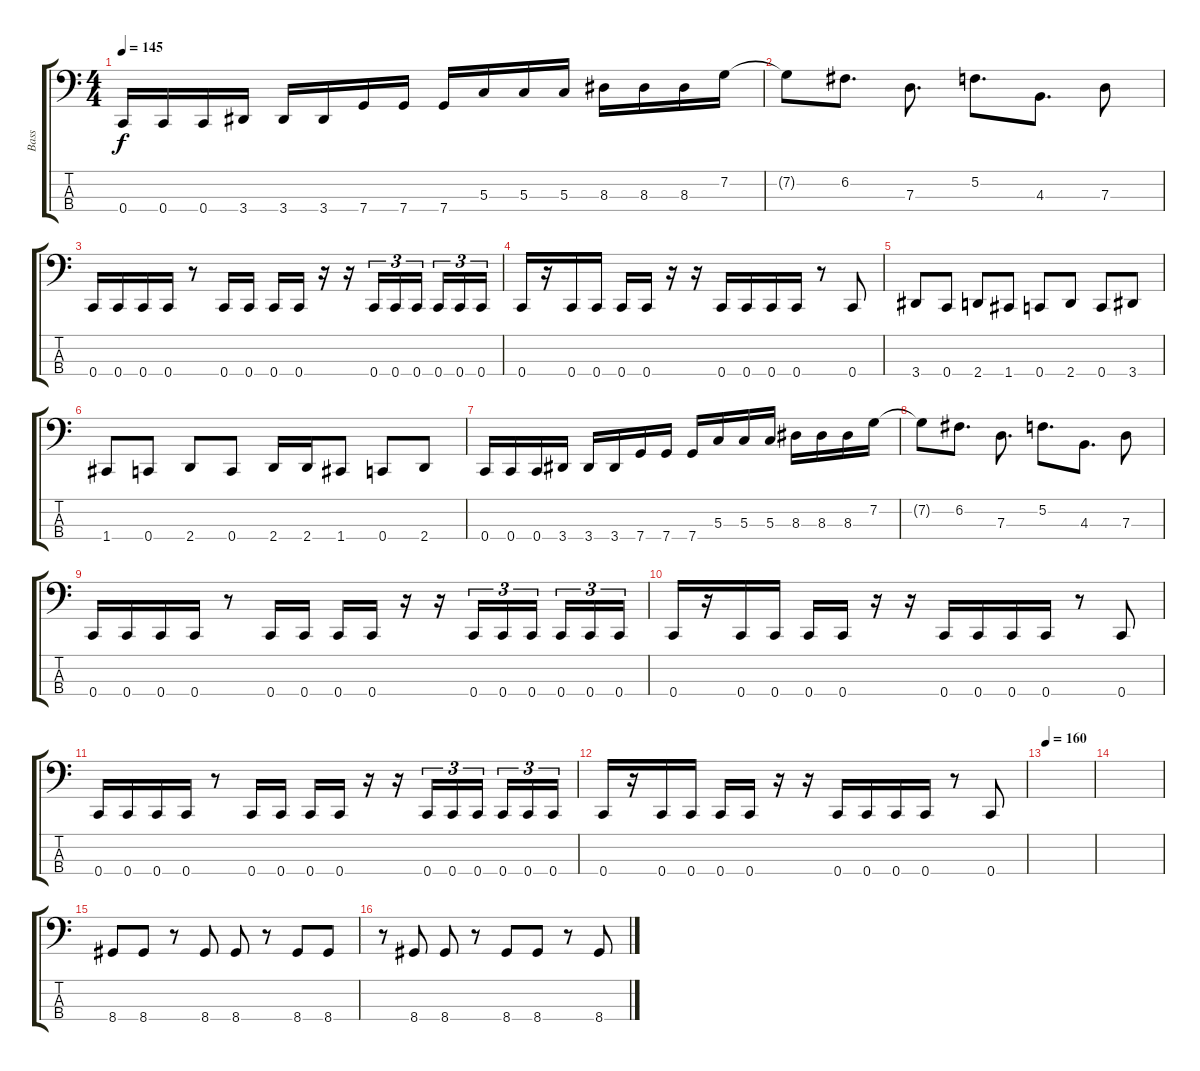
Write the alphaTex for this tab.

\track ("Bass" "Bass") {instrument electricbassfinger}
\staff {score tabs}
\tuning (F2 C2 G1 C1) {hide}
\ts (4 4)
\tempo 145
\clef f4
\ks c
0.4.16{dy f} 0.4.16 0.4.16 3.4.16 3.4.16 3.4.16 7.4.16 7.4.16 7.4.16 5.3.16 5.3.16 5.3.16 8.3.16 8.3.16 8.3.16 7.2.16 |
7.2{t}.8 6.2.8{d} 7.3.8{d} 5.2.8{d} 4.3.8{d} 7.3.8 |
0.4.16 0.4.16 0.4.16 0.4.16 r.8 0.4.16 0.4.16 0.4.16 0.4.16 r.16 r.16 0.4.16{tu (3 2)} 0.4.16{tu (3 2)} 0.4.16{tu (3 2) beam splitsecondary} 0.4.16{tu (3 2)} 0.4.16{tu (3 2)} 0.4.16{tu (3 2)} |
0.4.16 r.16 0.4.16 0.4.16 0.4.16 0.4.16 r.16 r.16 0.4.16 0.4.16 0.4.16 0.4.16 r.8 0.4.8 |
3.4.8 0.4.8 2.4.8 1.4.8 0.4.8 2.4.8 0.4.8 3.4.8 |
1.4.8 0.4.8 2.4.8 0.4.8 2.4.16 2.4.16 1.4.8 0.4.8 2.4.8 |
0.4.16 0.4.16 0.4.16 3.4.16 3.4.16 3.4.16 7.4.16 7.4.16 7.4.16 5.3.16 5.3.16 5.3.16 8.3.16 8.3.16 8.3.16 7.2.16 |
7.2{t}.8 6.2.8{d} 7.3.8{d} 5.2.8{d} 4.3.8{d} 7.3.8 |
0.4.16 0.4.16 0.4.16 0.4.16 r.8 0.4.16 0.4.16 0.4.16 0.4.16 r.16 r.16 0.4.16{tu (3 2)} 0.4.16{tu (3 2)} 0.4.16{tu (3 2) beam splitsecondary} 0.4.16{tu (3 2)} 0.4.16{tu (3 2)} 0.4.16{tu (3 2)} |
0.4.16 r.16 0.4.16 0.4.16 0.4.16 0.4.16 r.16 r.16 0.4.16 0.4.16 0.4.16 0.4.16 r.8 0.4.8 |
0.4.16 0.4.16 0.4.16 0.4.16 r.8 0.4.16 0.4.16 0.4.16 0.4.16 r.16 r.16 0.4.16{tu (3 2)} 0.4.16{tu (3 2)} 0.4.16{tu (3 2) beam splitsecondary} 0.4.16{tu (3 2)} 0.4.16{tu (3 2)} 0.4.16{tu (3 2)} |
0.4.16 r.16 0.4.16 0.4.16 0.4.16 0.4.16 r.16 r.16 0.4.16 0.4.16 0.4.16 0.4.16 r.8 0.4.8 |
\tempo 160
|
|
8.4.8 8.4.8 r.8 8.4.8 8.4.8 r.8 8.4.8 8.4.8 |
r.8 8.4.8 8.4.8 r.8 8.4.8 8.4.8 r.8 8.4.8
